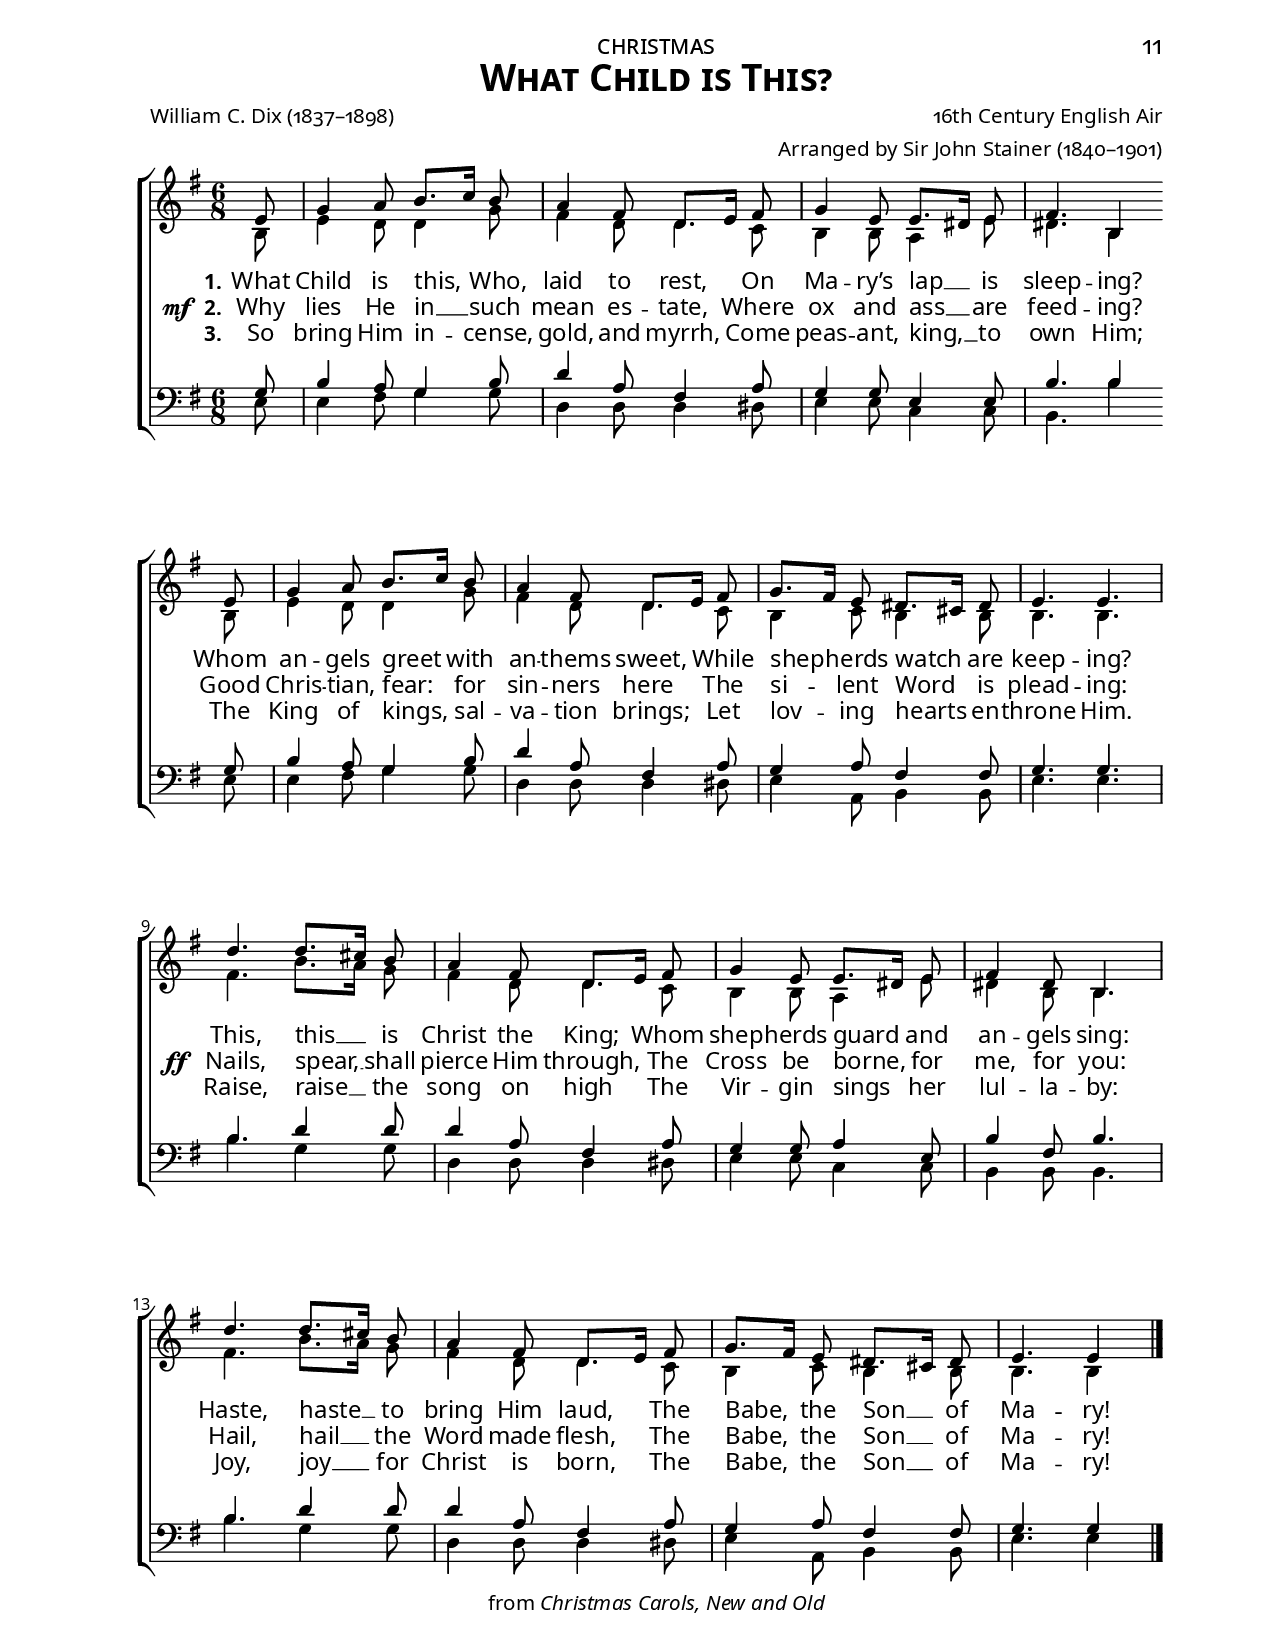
\version "2.14.2"
\include "util.ly"
\header {
  title = \markup{\override #'(font-name . "Garamond Premier Pro Semibold"){ \abs-fontsize #18 \smallCapsOldStyle"What Child is This?"}}
  poet = \markup\oldStyleNum"William C. Dix (1837–1898)"
  composer = \markup\oldStyleNum"16th Century English Air"
  arranger = \markup\oldStyleNum"Arranged by Sir John Stainer (1840–1901)"
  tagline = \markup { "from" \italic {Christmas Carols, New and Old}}
}
\paper {
  %print-all-headers = ##t
  paper-height = 11\in
  paper-width = 8.5\in
  indent = 0\in
  %system-system-spacing = #'((basic-distance . 10) (padding . 0))
  %system-system-spacing =
  %  #'((basic-distance . 0)
  %     (minimum-distance . 0)
  %     (padding . -0.35)
  %     (stretchability . 100))
  ragged-last-bottom = ##f
  ragged-bottom = ##f
  two-sided = ##t
  inner-margin = 1\in
  outer-margin = 0.75\in
  top-margin = 0.26\in
  bottom-margin = 0.25\in
  first-page-number = #011
  print-first-page-number = ##t
  headerLine = \markup{\override #'(font-name . "Garamond Premier Pro") \smallCapsOldStyle christmas}
  oddHeaderMarkup = \markup\fill-line{
     \override #'(font-name . "Garamond Premier Pro")\abs-fontsize #12.5
     \combine 
        \fill-line{"" \oldStylePageNum"" }
        \fill-line{\headerLine }
  }
  evenHeaderMarkup = \markup {
     \override #'(font-name . "Garamond Premier Pro")\abs-fontsize #12.5
     \combine
        \oldStylePageNum""
        \fill-line{\headerLine}
  }
}
#(set-global-staff-size 18) \paper{ #(define fonts (make-pango-font-tree "Garamond Premier Pro" "Garamond Premier Pro" "Garamond Premier Pro" (/ 18 20))) }

global = {
  \key g \major
  \time 6/8
  \autoBeamOff
  \override DynamicLineSpanner #'staff-padding = #0.0
  \override DynamicLineSpanner #'Y-extent = #'(-1 . 1)
  \mergeDifferentlyHeadedOn
  \mergeDifferentlyDottedOn
}

sopMusic = \relative c' {
  \partial 8 e8 |
  g4 a8 b8.[ c16] b8 |
  a4 fis8 d8.[ e16] fis8 |
  g4 e8 e8.[ dis16] e8 |
  
  fis4. b,4 \bar""\break e8 |
  g4 a8 b8.[ c16] b8 |
  a4 fis8 d8.[ e16] fis8 |
  g8.[ fis16] e8 dis8.[ cis16] dis8 |
  e4. e |
  
  d'4. d8.[ cis16] b8 |
  a4 fis8 d8.[ e16] fis8 |
  g4 e8 e8.[ dis16] e8 |
  fis4 dis8 b4. |
  
  d'4. d8.[ cis16] b8 |
  a4 fis8 d8.[ e16] fis8 |
  g8.[ fis16] e8 dis8.[ cis16] dis8 |
  \partial 8*5 e4. e4 \bar "|."
}
sopWords = \lyricmode {
  
}

altoMusic = \relative c' {
  b8 |
  e4 d8 d4 g8 |
  fis4 d8 d4 c8 |
  b4 b8 a4 e'8 |
  
  dis4. b4 b8 |
  e4 d8 d4 g8 |
  fis4 d8 d4 c8 |
  b4 c8 b4 b8 |
  b4. b |
  
  fis' b8.[ a16] g8 |
  fis4 d8 d4 c8 |
  b4 b8 a4 e'8 |
  dis4 b8 b4. |
  
  fis'4. b8.[ a16] g8 |
  fis4 d8 d4 c8 |
  b4 c8 b4 b8 |
  b4. b4 \bar "|."
}
altoWords = \lyricmode {
  \dropLyricsV
  \set stanza = #"1."
  What Child is this, Who, laid
  \set associatedVoice = "altos"
  to rest,
  \unset associatedVoice
  On Ma -- ry’s lap __ is sleep -- ing?
  Whom an -- gels greet with
  \set associatedVoice = "altos"
  an -- thems sweet,
  \unset associatedVoice
  While shep -- herds watch are keep -- ing?
  
  This, this __ is
  \set associatedVoice = "altos"
  Christ the King;
  \unset associatedVoice
  Whom shep -- herds guard and an -- gels sing:
  \raiseLyrics
  Haste, haste __ to
  \set associatedVoice = "altos"
  bring Him laud,
  \unset associatedVoice
  The Babe, the Son __ of Ma -- ry!
}
altoWordsII = {
  \dropLyricsV
  \set stanza = \markup{\dynamic"  mf " "2."}
  \lyricmode {
    Why lies He in __ such
    \set associatedVoice = "altos"
    mean es -- tate,
    \unset associatedVoice
    Where ox and ass __ are feed -- ing?
    Good Chris -- tian, fear: for
    \set associatedVoice = "altos"
    sin -- ners here
    \unset associatedVoice
    The si -- lent Word is plead -- ing:
  }
  \set stanza = \markup\dynamic"  ff "
  \lyricmode {
    Nails, spear,
__
    shall
    \set associatedVoice = "altos"
    pierce Him through,
    \unset associatedVoice
    The Cross be borne, for me, for you:
  \raiseLyrics
    Hail, hail __ the
    \set associatedVoice = "altos"
    Word made flesh,
    \unset associatedVoice
    The Babe, the Son __ of Ma -- ry!
  }
}
altoWordsIII = \lyricmode {
  \dropLyricsV
  \set stanza = #"3."
  So bring Him in -- cense,
  \set associatedVoice = "altos"
  gold, and myrrh,
  \unset associatedVoice
  Come peas -- ant, king,
__
  to own Him;
  The King of kings,
  \set associatedVoice = "altos"
  sal -- va -- tion brings;
  \unset associatedVoice
  Let lov -- ing hearts en -- throne Him.
  
  Raise, raise __ the
  \set associatedVoice = "altos"
  song on high
  \unset associatedVoice
  The Vir -- gin sings her lul -- la -- by:
  \raiseLyrics
  Joy, joy __ for
  \set associatedVoice = "altos"
  Christ is born,
  \unset associatedVoice
  The Babe, the Son __ of Ma -- ry!
}
altoWordsIV = \lyricmode {
}
altoWordsV = \lyricmode {
}
altoWordsVI = \lyricmode {
}
tenorMusic = \relative c' {
  g8 |
  b4 a8 g4 b8 |
  d4 a8 fis4 a8 |
  g4 g8 e4 e8 |
  
  b'4. b4 g8 |
  b4 a8 g4 b8 |
  d4 a8 fis4 a8 |
  g4 a8 fis4 fis8 |
  g4. g |
  
  b4. d4 d8 |
  d4 a8 fis4 a8 |
  g4 g8 a4 e8 |
  b'4 fis8 b4. |
  
  b d4 d8 |
  d4 a8 fis4 a8 |
  g4 a8 fis4 fis8 |
  g4. g4 \bar "|."
}
tenorWords = \lyricmode {

}

bassMusic = \relative c {
  e8 |
  e4 fis8 g4 g8 |
  d4 d8 d4 dis8 |
  e4 e8 c4 c8 |
  
  b4. b'4 e,8 |
  e4 fis8 g4 g8 |
  d4 d8 d4 dis8 |
  e4 a,8 b4 b8 |
  e4. e |
  
  b' g4 g8 |
  d4 d8 d4 dis8 |
  e4 e8 c4 c8 |
  b4 b8 b4. |
  
  b' g4 g8 |
  d4 d8 d4 dis8 |
  e4 a,8 b4 b8 |
  e4. e4 \bar "|."
}
bassWords = \lyricmode {

}

pianoRH = \relative c' {
  
}
pianoLH = \relative c' {
  
}

\score {
  <<
   \new ChoirStaff <<
%    \new Lyrics = sopranos \with { \override VerticalAxisGroup #'nonstaff-relatedstaff-spacing = #'((basic-distance . 1)) }
    \new Staff = women <<
      \new Voice = "sopranos" { \voiceOne << \global \sopMusic >> }
      \new Voice = "altos" { \voiceTwo << \global \altoMusic >> }
    >>
    \new Lyrics \with { alignAboveContext = #"women" \override VerticalAxisGroup #'nonstaff-relatedstaff-spacing = #'((basic-distance . 1))} \lyricsto "sopranos" \sopWords
    \new Lyrics = "altosVI"  \with { alignBelowContext = #"women" } \lyricsto "sopranos" \altoWordsVI
    \new Lyrics = "altosV"  \with { alignBelowContext = #"women" } \lyricsto "sopranos" \altoWordsV
    \new Lyrics = "altosIV"  \with { alignBelowContext = #"women" } \lyricsto "sopranos" \altoWordsIV
    \new Lyrics = "altosIII"  \with { alignBelowContext = #"women" } \lyricsto "sopranos" \altoWordsIII
    \new Lyrics = "altosII"  \with { alignBelowContext = #"women" } \lyricsto "sopranos" \altoWordsII
    \new Lyrics = "altos"  \with { alignBelowContext = #"women" } \lyricsto "sopranos" \altoWords
   \new Staff = men <<
      \clef bass
      \new Voice = "tenors" { \voiceOne << \global \tenorMusic >> }
      \new Voice = "basses" { \voiceTwo << \global \bassMusic >> }
    >>
    \new Lyrics \with { alignAboveContext = #"men" \override VerticalAxisGroup #'nonstaff-relatedstaff-spacing = #'((basic-distance . 1)) } \lyricsto "tenors" \tenorWords
    \new Lyrics \with { alignBelowContext = #"men" \override VerticalAxisGroup #'nonstaff-relatedstaff-spacing = #'((basic-distance . 1)) } \lyricsto "basses" \bassWords
  >>
%    \new PianoStaff << \new Staff { \new Voice { \pianoRH } } \new Staff { \clef "bass" \pianoLH } >>
  >>
  \layout {
  \context {
    \Lyrics
    \override LyricText #'font-size = #1.3
  }
    \context {
      \Score
      %\override SpacingSpanner #'base-shortest-duration = #(ly:make-moment 1 8)
      %\override SpacingSpanner #'common-shortest-duration = #(ly:make-moment 1 4)
    }
    \context {
      % Remove all empty staves
      % \Staff \RemoveEmptyStaves \override VerticalAxisGroup #'remove-first = ##t
    }
    \context {
      \Lyrics
      \override LyricText #'X-offset = #center-on-word
    }
  }
}

